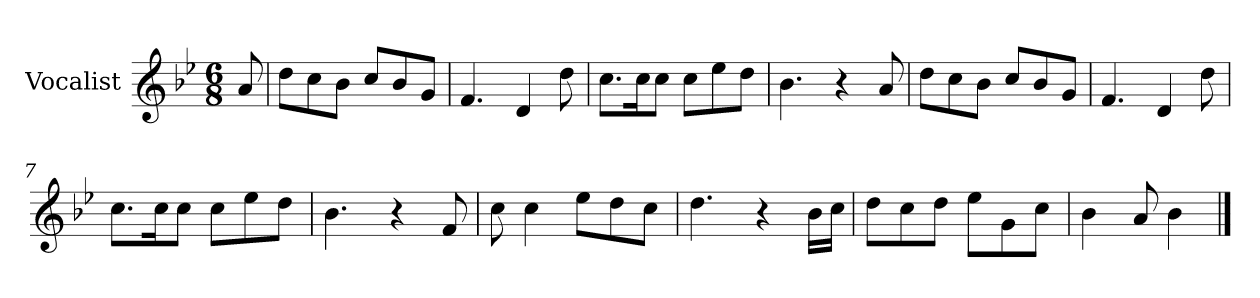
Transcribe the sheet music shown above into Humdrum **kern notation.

**kern
*part1
*staff1
*I"Vocalist
*k[b-e-]
*B-:
*M6/8
=
8a
=1
8ddL
8cc
8b-J
8ccL
8b-
8gJ
=2
4.f
4d
8dd
=3
8.ccL
16ccK
8ccJ
8ccL
8ee-
8ddJ
=4
4.b-
4r
8a
=5
8ddL
8cc
8b-J
8ccL
8b-
8gJ
=6
4.f
4d
8dd
=7
8.ccL
16ccK
8ccJ
8ccL
8ee-
8ddJ
=8
4.b-
4r
8f
=9
8cc
4cc
8ee-L
8dd
8ccJ
=10
4.dd
4r
16b-LL
16ccJJ
=11
8ddL
8cc
8ddJ
8ee-L
8g
8ccJ
=12
4b-
8a
4b-
==
*-
